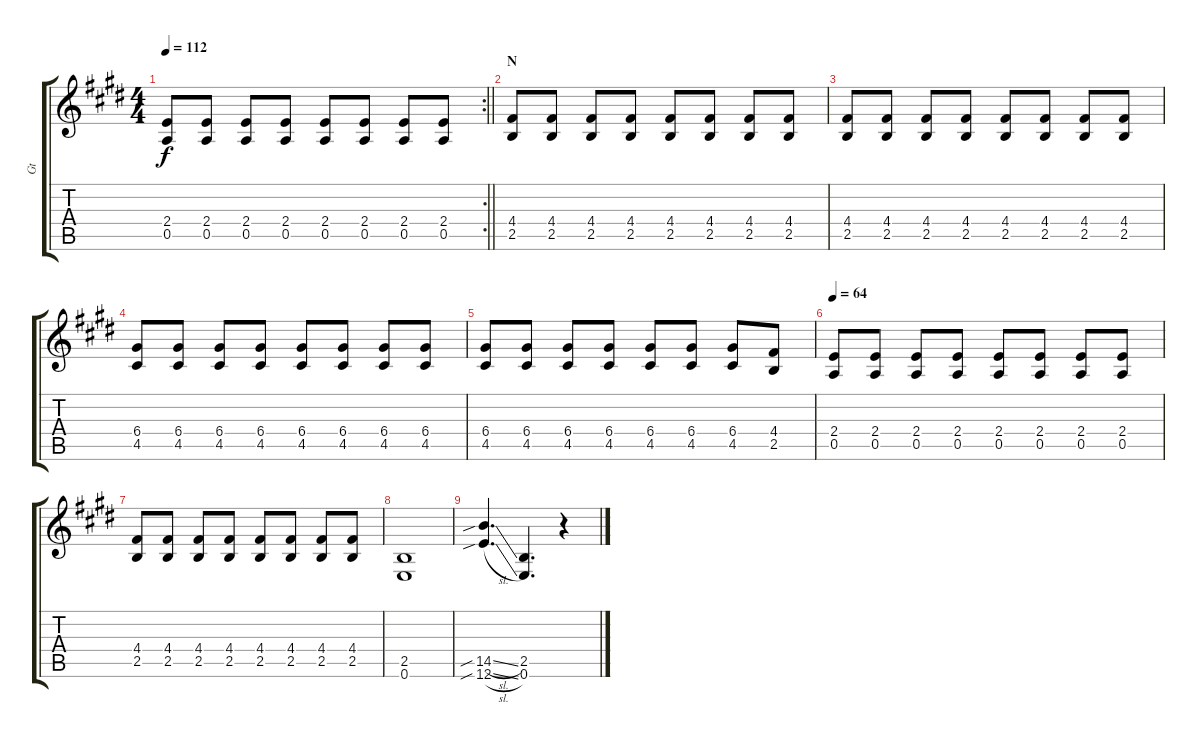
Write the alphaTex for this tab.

\track ("Gt" "Gt") {instrument overdrivenguitar}
\staff {score tabs}
\tuning (E4 B3 G3 D3 A2 E2) {hide}
\rc 2
\ts (4 4)
\tempo 112
\clef g2
\barLineRight lightlight
\ks e
(2.4 0.5).8{dy f} (2.4 0.5).8 (2.4 0.5).8 (2.4 0.5).8 (2.4 0.5).8 (2.4 0.5).8 (2.4 0.5).8 (2.4 0.5).8 |
\section ("" "N")
(4.4 2.5).8 (4.4 2.5).8 (4.4 2.5).8 (4.4 2.5).8 (4.4 2.5).8 (4.4 2.5).8 (4.4 2.5).8 (4.4 2.5).8 |
(4.4 2.5).8 (4.4 2.5).8 (4.4 2.5).8 (4.4 2.5).8 (4.4 2.5).8 (4.4 2.5).8 (4.4 2.5).8 (4.4 2.5).8 |
(6.4 4.5).8 (6.4 4.5).8 (6.4 4.5).8 (6.4 4.5).8 (6.4 4.5).8 (6.4 4.5).8 (6.4 4.5).8 (6.4 4.5).8 |
(6.4 4.5).8 (6.4 4.5).8 (6.4 4.5).8 (6.4 4.5).8 (6.4 4.5).8 (6.4 4.5).8 (6.4 4.5).8 (4.4 2.5).8 |
\tempo 64
(2.4 0.5).8 (2.4 0.5).8 (2.4 0.5).8 (2.4 0.5).8 (2.4 0.5).8 (2.4 0.5).8 (2.4 0.5).8 (2.4 0.5).8 |
(4.4 2.5).8 (4.4 2.5).8 (4.4 2.5).8 (4.4 2.5).8 (4.4 2.5).8 (4.4 2.5).8 (4.4 2.5).8 (4.4 2.5).8 |
(2.5 0.6).1 |
(14.5{sib sl} 12.6{sib sl}).4{d} (2.5 0.6).4{d} r.4
